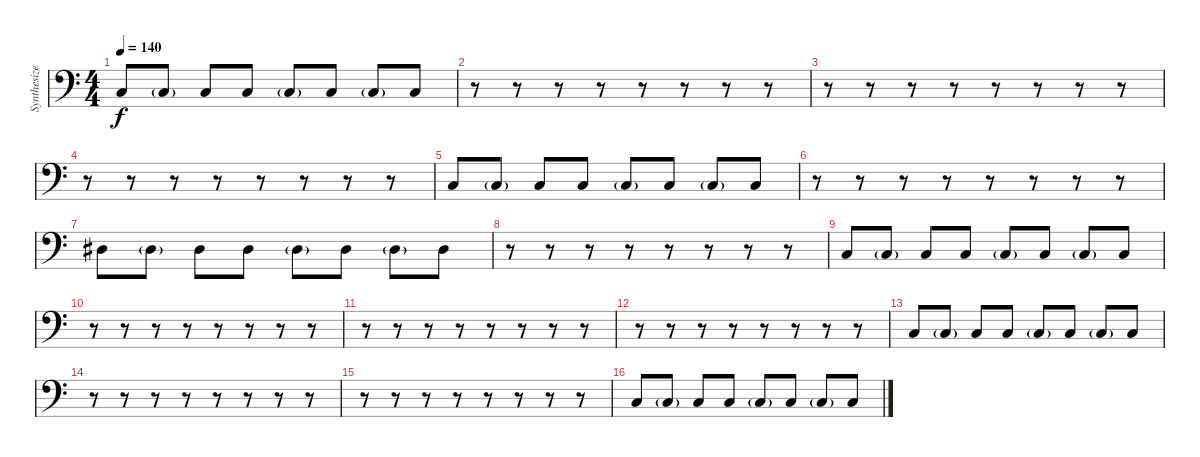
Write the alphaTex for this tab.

\track ("Synthesizer" "Synthesize") {instrument synthbass1}
\staff {score}
\tuning (E4 B3 G3 D3 A2 E2 B1) {hide}
\ts (4 4)
\tempo 140
\clef f4
\ks c
1.7.8{dy f} 1.7{g}.8 1.7.8 1.7.8 1.7{g}.8 1.7.8 1.7{g}.8 1.7.8 |
r.8 r.8 r.8 r.8 r.8 r.8 r.8 r.8 |
r.8 r.8 r.8 r.8 r.8 r.8 r.8 r.8 |
r.8 r.8 r.8 r.8 r.8 r.8 r.8 r.8 |
1.7.8 1.7{g}.8 1.7.8 1.7.8 1.7{g}.8 1.7.8 1.7{g}.8 1.7.8 |
r.8 r.8 r.8 r.8 r.8 r.8 r.8 r.8 |
4.7.8 4.7{g}.8 4.7.8 4.7.8 4.7{g}.8 4.7.8 4.7{g}.8 4.7.8 |
r.8 r.8 r.8 r.8 r.8 r.8 r.8 r.8 |
1.7.8 1.7{g}.8 1.7.8 1.7.8 1.7{g}.8 1.7.8 1.7{g}.8 1.7.8 |
r.8 r.8 r.8 r.8 r.8 r.8 r.8 r.8 |
r.8 r.8 r.8 r.8 r.8 r.8 r.8 r.8 |
r.8 r.8 r.8 r.8 r.8 r.8 r.8 r.8 |
1.7.8 1.7{g}.8 1.7.8 1.7.8 1.7{g}.8 1.7.8 1.7{g}.8 1.7.8 |
r.8 r.8 r.8 r.8 r.8 r.8 r.8 r.8 |
r.8 r.8 r.8 r.8 r.8 r.8 r.8 r.8 |
1.7.8 1.7{g}.8 1.7.8 1.7.8 1.7{g}.8 1.7.8 1.7{g}.8 1.7.8
